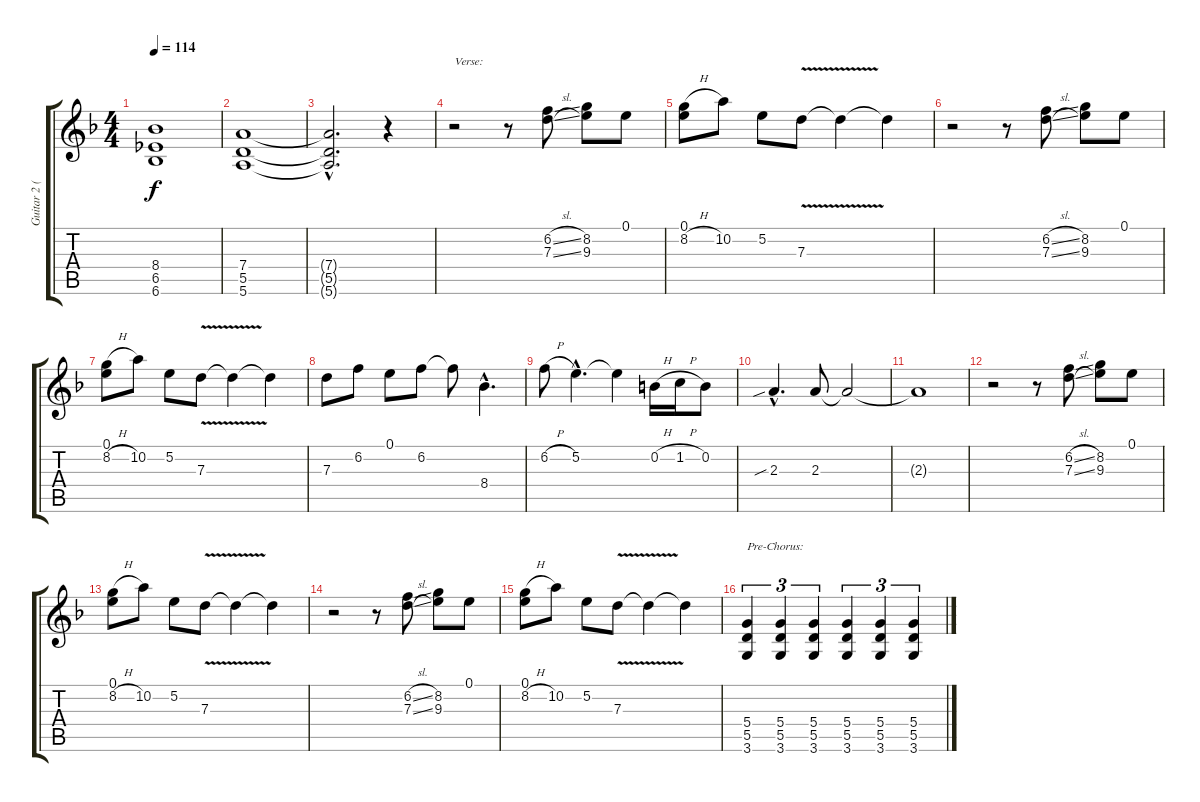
\track ("Guitar 2 (clean)" "Guitar 2 (") {instrument electricguitarjazz}
\staff {score tabs}
\tuning (E4 B3 G3 D3 A2 E2) {hide}
\ts (4 4)
\tempo 114
\clef g2
\ks dminor
(8.4 6.5 6.6).1{dy f volume 13} |
(7.4 5.5 5.6).1 |
(7.4{hac t} 5.5{hac t} 5.6{hac t}).2{d} r.4 |
r.2{txt "Verse:" instrument electricguitarjazz} r.8 (6.2{sl} 7.3{sl}).8 (8.2 9.3).8 0.1.8 |
(0.1 8.2{h}).8 10.2.8 5.2.8 7.3{v}.8 7.3{t}.4 7.3{t}.4 |
r.2 r.8 (6.2{sl} 7.3{sl}).8 (8.2 9.3).8 0.1.8 |
(0.1 8.2{h}).8 10.2.8 5.2.8 7.3{v}.8 7.3{t}.4 7.3{t}.4 |
7.3.8 6.2.8 0.1.8 6.2.8 6.2{t}.8 8.4{hac}.4{d} |
6.2{h}.8 5.2{hac}.4{d} 5.2{t}.4 0.2{h}.16 1.2{h}.16 0.2.8 |
2.3{sib hac}.4{d} 2.3.8 2.3{t}.2 |
2.3{t}.1 |
r.2 r.8 (6.2{sl} 7.3{sl}).8 (8.2 9.3).8 0.1.8 |
(0.1 8.2{h}).8 10.2.8 5.2.8 7.3{v}.8 7.3{t}.4 7.3{t}.4 |
r.2 r.8 (6.2{sl} 7.3{sl}).8 (8.2 9.3).8 0.1.8 |
(0.1 8.2{h}).8 10.2.8 5.2.8 7.3{v}.8 7.3{t}.4 7.3{t}.4 |
(5.4 5.5 3.6).4{tu (3 2) txt "Pre-Chorus: " volume 10 instrument overdrivenguitar} (5.4 5.5 3.6).4{tu (3 2)} (5.4 5.5 3.6).4{tu (3 2)} (5.4 5.5 3.6).4{tu (3 2)} (5.4 5.5 3.6).4{tu (3 2)} (5.4 5.5 3.6).4{tu (3 2)}
